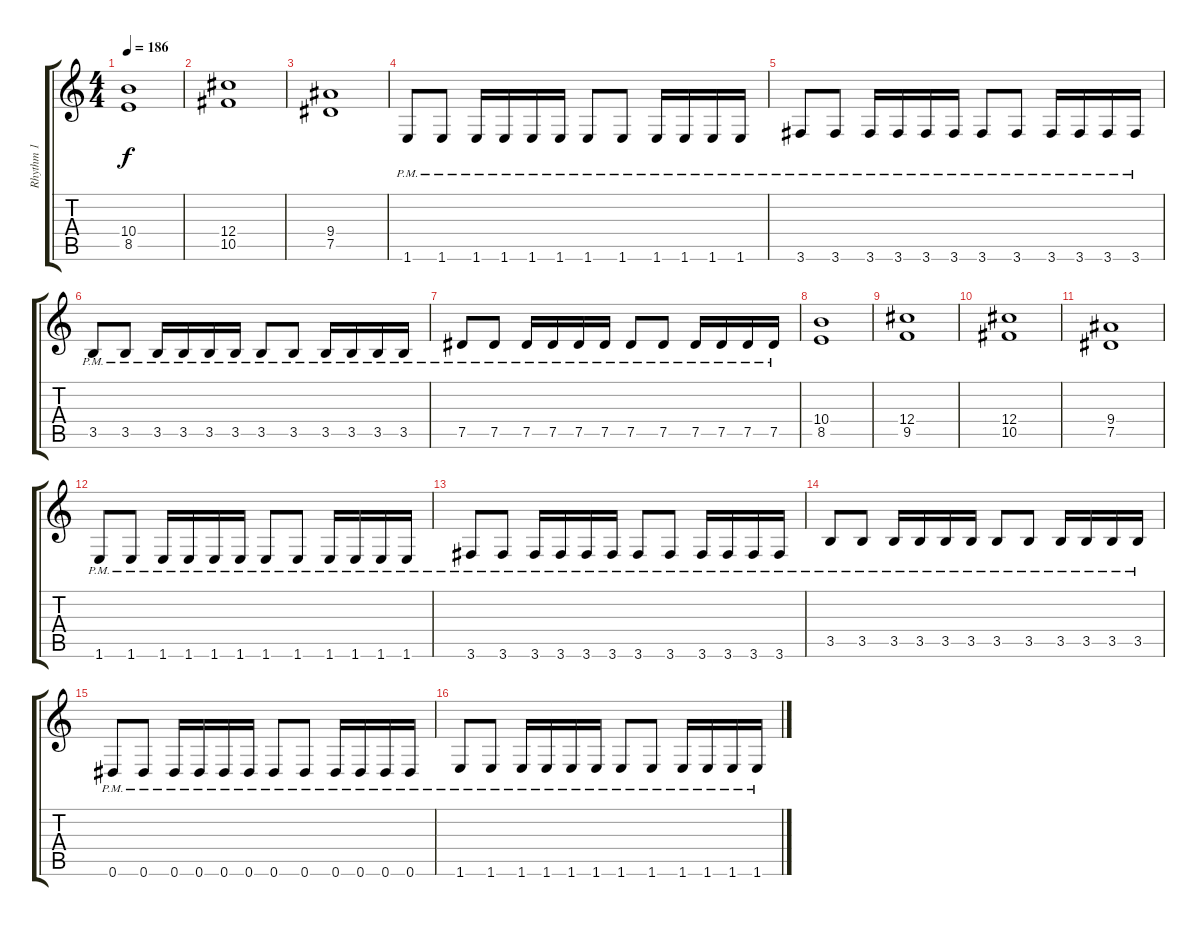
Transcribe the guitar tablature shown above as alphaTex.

\track ("Rhythm 1" "Rhythm 1") {instrument distortionguitar}
\staff {score tabs}
\tuning (Eb4 Bb3 Gb3 Db3 Ab2 Eb2) {hide}
\ts (4 4)
\tempo 186
\clef g2
\ks c
(10.4{t} 8.5{t}).1{dy f} |
(12.4 10.5).1 |
(9.4 7.5).1 |
1.6{pm}.8 1.6{pm}.8 1.6{pm}.16 1.6{pm}.16 1.6{pm}.16 1.6{pm}.16 1.6{pm}.8 1.6{pm}.8 1.6{pm}.16 1.6{pm}.16 1.6{pm}.16 1.6{pm}.16 |
3.6{pm}.8 3.6{pm}.8 3.6{pm}.16 3.6{pm}.16 3.6{pm}.16 3.6{pm}.16 3.6{pm}.8 3.6{pm}.8 3.6{pm}.16 3.6{pm}.16 3.6{pm}.16 3.6{pm}.16 |
3.5{pm}.8 3.5{pm}.8 3.5{pm}.16 3.5{pm}.16 3.5{pm}.16 3.5{pm}.16 3.5{pm}.8 3.5{pm}.8 3.5{pm}.16 3.5{pm}.16 3.5{pm}.16 3.5{pm}.16 |
7.5{pm}.8 7.5{pm}.8 7.5{pm}.16 7.5{pm}.16 7.5{pm}.16 7.5{pm}.16 7.5{pm}.8 7.5{pm}.8 7.5{pm}.16 7.5{pm}.16 7.5{pm}.16 7.5{pm}.16 |
(10.4 8.5).1 |
(12.4 9.5).1 |
(12.4 10.5).1 |
(9.4 7.5).1 |
1.6{pm}.8 1.6{pm}.8 1.6{pm}.16 1.6{pm}.16 1.6{pm}.16 1.6{pm}.16 1.6{pm}.8 1.6{pm}.8 1.6{pm}.16 1.6{pm}.16 1.6{pm}.16 1.6{pm}.16 |
3.6{pm}.8 3.6{pm}.8 3.6{pm}.16 3.6{pm}.16 3.6{pm}.16 3.6{pm}.16 3.6{pm}.8 3.6{pm}.8 3.6{pm}.16 3.6{pm}.16 3.6{pm}.16 3.6{pm}.16 |
3.5{pm}.8 3.5{pm}.8 3.5{pm}.16 3.5{pm}.16 3.5{pm}.16 3.5{pm}.16 3.5{pm}.8 3.5{pm}.8 3.5{pm}.16 3.5{pm}.16 3.5{pm}.16 3.5{pm}.16 |
0.6{pm}.8 0.6{pm}.8 0.6{pm}.16 0.6{pm}.16 0.6{pm}.16 0.6{pm}.16 0.6{pm}.8 0.6{pm}.8 0.6{pm}.16 0.6{pm}.16 0.6{pm}.16 0.6{pm}.16 |
1.6{pm}.8 1.6{pm}.8 1.6{pm}.16 1.6{pm}.16 1.6{pm}.16 1.6{pm}.16 1.6{pm}.8 1.6{pm}.8 1.6{pm}.16 1.6{pm}.16 1.6{pm}.16 1.6{pm}.16
